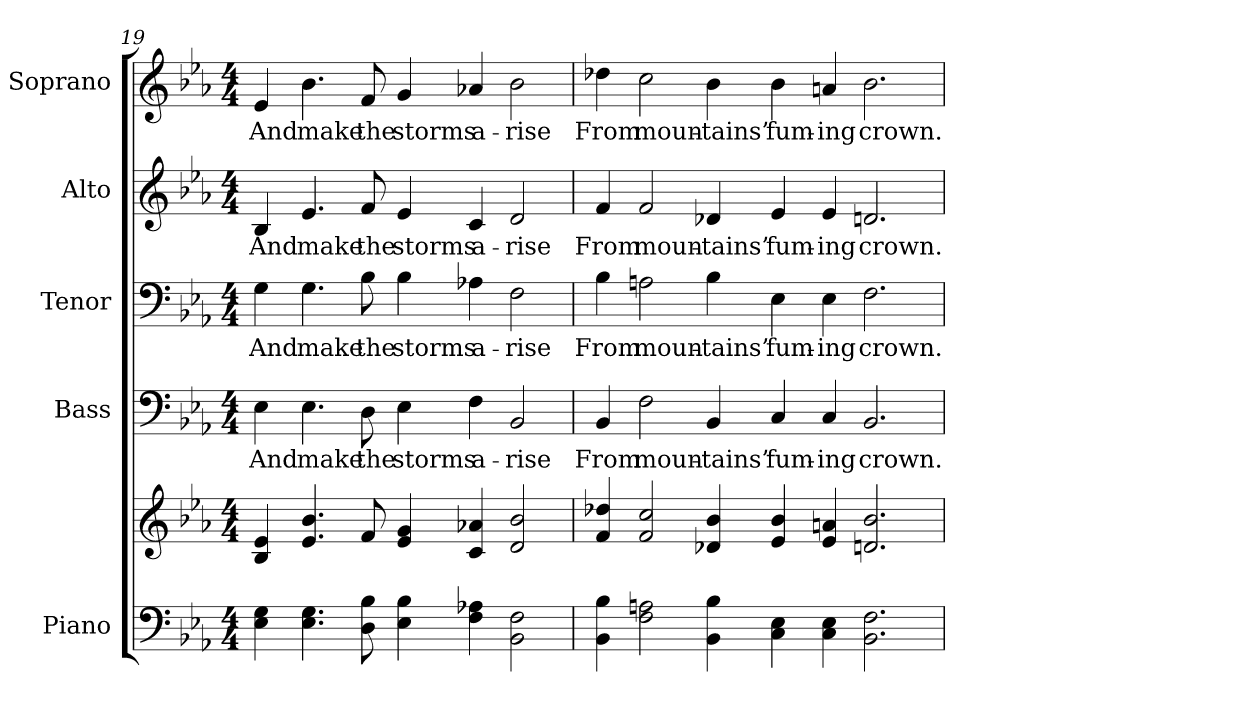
**kern	**kern	**kern	**text	**kern	**text	**kern	**text	**kern	**text
*part5	*part5	*part4	*part4	*part3	*part3	*part2	*part2	*part1	*part1
*staff6	*staff5	*staff4	*staff4	*staff3	*staff3	*staff2	*staff2	*staff1	*staff1
*I"Piano	*	*I"Bass	*	*I"Tenor	*	*I"Alto	*	*I"Soprano	*
*I'Pno.	*	*I'B.	*	*I'T.	*	*I'A.	*	*I'S.	*
!!LO:PB:g=z
*clefF4	*clefG2	*clefF4	*	*clefF4	*	*clefG2	*	*clefG2	*
*k[b-e-a-]	*k[b-e-a-]	*k[b-e-a-]	*	*k[b-e-a-]	*	*k[b-e-a-]	*	*k[b-e-a-]	*
*E-:	*E-:	*E-:	*	*E-:	*	*E-:	*	*E-:	*
*M4/4	*M4/4	*M4/4	*	*M4/4	*	*M4/4	*	*M4/4	*
=19	=19	=19	=19	=19	=19	=19	=19	=19	=19
!	!	!	!LO:LY:b:color=#000000	!	!	!	!	!	!
!	!	!	!	!	!LO:LY:b:color=#000000	!	!	!	!
!	!	!	!	!	!	!	!LO:LY:b:color=#000000	!	!
!	!	!	!	!	!	!	!	!	!LO:LY:b:color=#000000
4E-i\ 4Gi	4B-i/ 4e-i	4E-i\	And	4Gi\	And	4B-i/	And	4e-i/	And
!	!	!	!LO:LY:b:color=#000000	!	!	!	!	!	!
!	!	!	!	!	!LO:LY:b:color=#000000	!	!	!	!
!	!	!	!	!	!	!	!LO:LY:b:color=#000000	!	!
!	!	!	!	!	!	!	!	!	!LO:LY:b:color=#000000
4.E-i\ 4.Gi	4.e-i/ 4.b-i	4.E-i\	make	4.Gi\	make	4.e-i/	make	4.b-i\	make
!	!	!	!LO:LY:b:color=#000000	!	!	!	!	!	!
!	!	!	!	!	!LO:LY:b:color=#000000	!	!	!	!
!	!	!	!	!	!	!	!LO:LY:b:color=#000000	!	!
!	!	!	!	!	!	!	!	!	!LO:LY:b:color=#000000
8Di\ 8B-i	8fi/	8Di\	the	8B-i\	the	8fi/	the	8fi/	the
!	!	!	!LO:LY:b:color=#000000	!	!	!	!	!	!
!	!	!	!	!	!LO:LY:b:color=#000000	!	!	!	!
!	!	!	!	!	!	!	!LO:LY:b:color=#000000	!	!
!	!	!	!	!	!	!	!	!	!LO:LY:b:color=#000000
4E-i\ 4B-i	4e-i/ 4gi	4E-i\	storms	4B-i\	storms	4e-i/	storms	4gi/	storms
!	!	!	!LO:LY:b:color=#000000	!	!	!	!	!	!
!	!	!	!	!	!LO:LY:b:color=#000000	!	!	!	!
!	!	!	!	!	!	!	!LO:LY:b:color=#000000	!	!
!	!	!	!	!	!	!	!	!	!LO:LY:b:color=#000000
4Fi\ 4A-Xi	4ci/ 4a-Xi	4Fi\	a-	4A-Xi\	a-	4ci/	a-	4a-Xi/	a-
!	!	!	!LO:LY:b:color=#000000	!	!	!	!	!	!
!	!	!	!	!	!LO:LY:b:color=#000000	!	!	!	!
!	!	!	!	!	!	!	!LO:LY:b:color=#000000	!	!
!	!	!	!	!	!	!	!	!	!LO:LY:b:color=#000000
2BB-i\ 2Fi	2di/ 2b-i	2BB-i/	-rise	2Fi\	-rise	2di/	-rise	2b-i\	-rise
!!LO:PB:g=z
=20	=20	=20	=20	=20	=20	=20	=20	=20	=20
!	!	!	!LO:LY:b:color=#000000	!	!	!	!	!	!
!	!	!	!	!	!LO:LY:b:color=#000000	!	!	!	!
!	!	!	!	!	!	!	!LO:LY:b:color=#000000	!	!
!	!	!	!	!	!	!	!	!	!LO:LY:b:color=#000000
4BB-i\ 4B-i	4fi/ 4dd-Xi	4BB-i/	From	4B-i\	From	4fi/	From	4dd-Xi\	From
!	!	!	!LO:LY:b:color=#000000	!	!	!	!	!	!
!	!	!	!	!	!LO:LY:b:color=#000000	!	!	!	!
!	!	!	!	!	!	!	!LO:LY:b:color=#000000	!	!
!	!	!	!	!	!	!	!	!	!LO:LY:b:color=#000000
2Fi\ 2Ani	2fi/ 2cci	2Fi\	moun-	2Ani\	moun-	2fi/	moun-	2cci\	moun-
!	!	!	!LO:LY:b:color=#000000	!	!	!	!	!	!
!	!	!	!	!	!LO:LY:b:color=#000000	!	!	!	!
!	!	!	!	!	!	!	!LO:LY:b:color=#000000	!	!
!	!	!	!	!	!	!	!	!	!LO:LY:b:color=#000000
4BB-i\ 4B-i	4d-Xi/ 4b-i	4BB-i/	-tains’	4B-i\	-tains’	4d-Xi/	-tains’	4b-i\	-tains’
!	!	!	!LO:LY:b:color=#000000	!	!	!	!	!	!
!	!	!	!	!	!LO:LY:b:color=#000000	!	!	!	!
!	!	!	!	!	!	!	!LO:LY:b:color=#000000	!	!
!	!	!	!	!	!	!	!	!	!LO:LY:b:color=#000000
4Ci\ 4E-i	4e-i/ 4b-i	4Ci/	fum-	4E-i\	fum-	4e-i/	fum-	4b-i\	fum-
!	!	!	!LO:LY:b:color=#000000	!	!	!	!	!	!
!	!	!	!	!	!LO:LY:b:color=#000000	!	!	!	!
!	!	!	!	!	!	!	!LO:LY:b:color=#000000	!	!
!	!	!	!	!	!	!	!	!	!LO:LY:b:color=#000000
4Ci\ 4E-i	4e-i/ 4ani	4Ci/	-ing	4E-i\	-ing	4e-i/	-ing	4ani/	-ing
!	!	!	!LO:LY:b:color=#000000	!	!	!	!	!	!
!	!	!	!	!	!LO:LY:b:color=#000000	!	!	!	!
!	!	!	!	!	!	!	!LO:LY:b:color=#000000	!	!
!	!	!	!	!	!	!	!	!	!LO:LY:b:color=#000000
2.BB-i\ 2.Fi	2.dni/ 2.b-i	2.BB-i/	crown.	2.Fi\	crown.	2.dni/	crown.	2.b-i\	crown.
=	=	=	=	=	=	=	=	=	=
*-	*-	*-	*-	*-	*-	*-	*-	*-	*-
